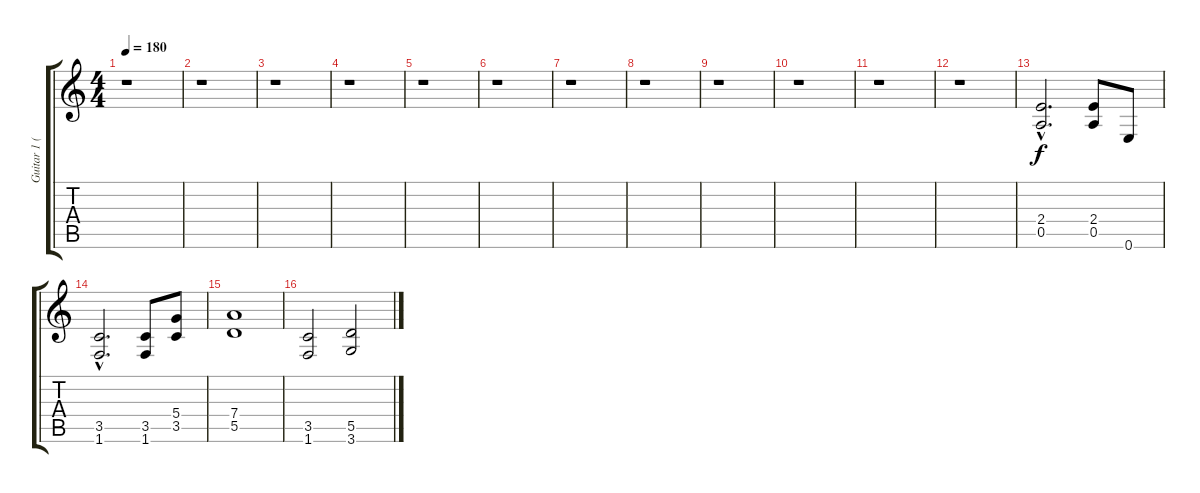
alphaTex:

\track ("Guitar 1 (Disto)" "Guitar 1 (") {instrument distortionguitar}
\staff {score tabs}
\tuning (E4 B3 G3 D3 A2 E2) {hide}
\ts (4 4)
\tempo 180
\clef g2
\ks c
r.1{dy f} |
r.1 |
r.1 |
r.1 |
r.1 |
r.1 |
r.1 |
r.1 |
r.1 |
r.1 |
r.1 |
r.1 |
(2.4{hac} 0.5{hac}).2{d} (2.4 0.5).8 0.6.8 |
(3.5{hac} 1.6{hac}).2{d} (3.5 1.6).8 (5.4 3.5).8 |
(7.4 5.5).1 |
(3.5 1.6).2 (5.5 3.6).2
